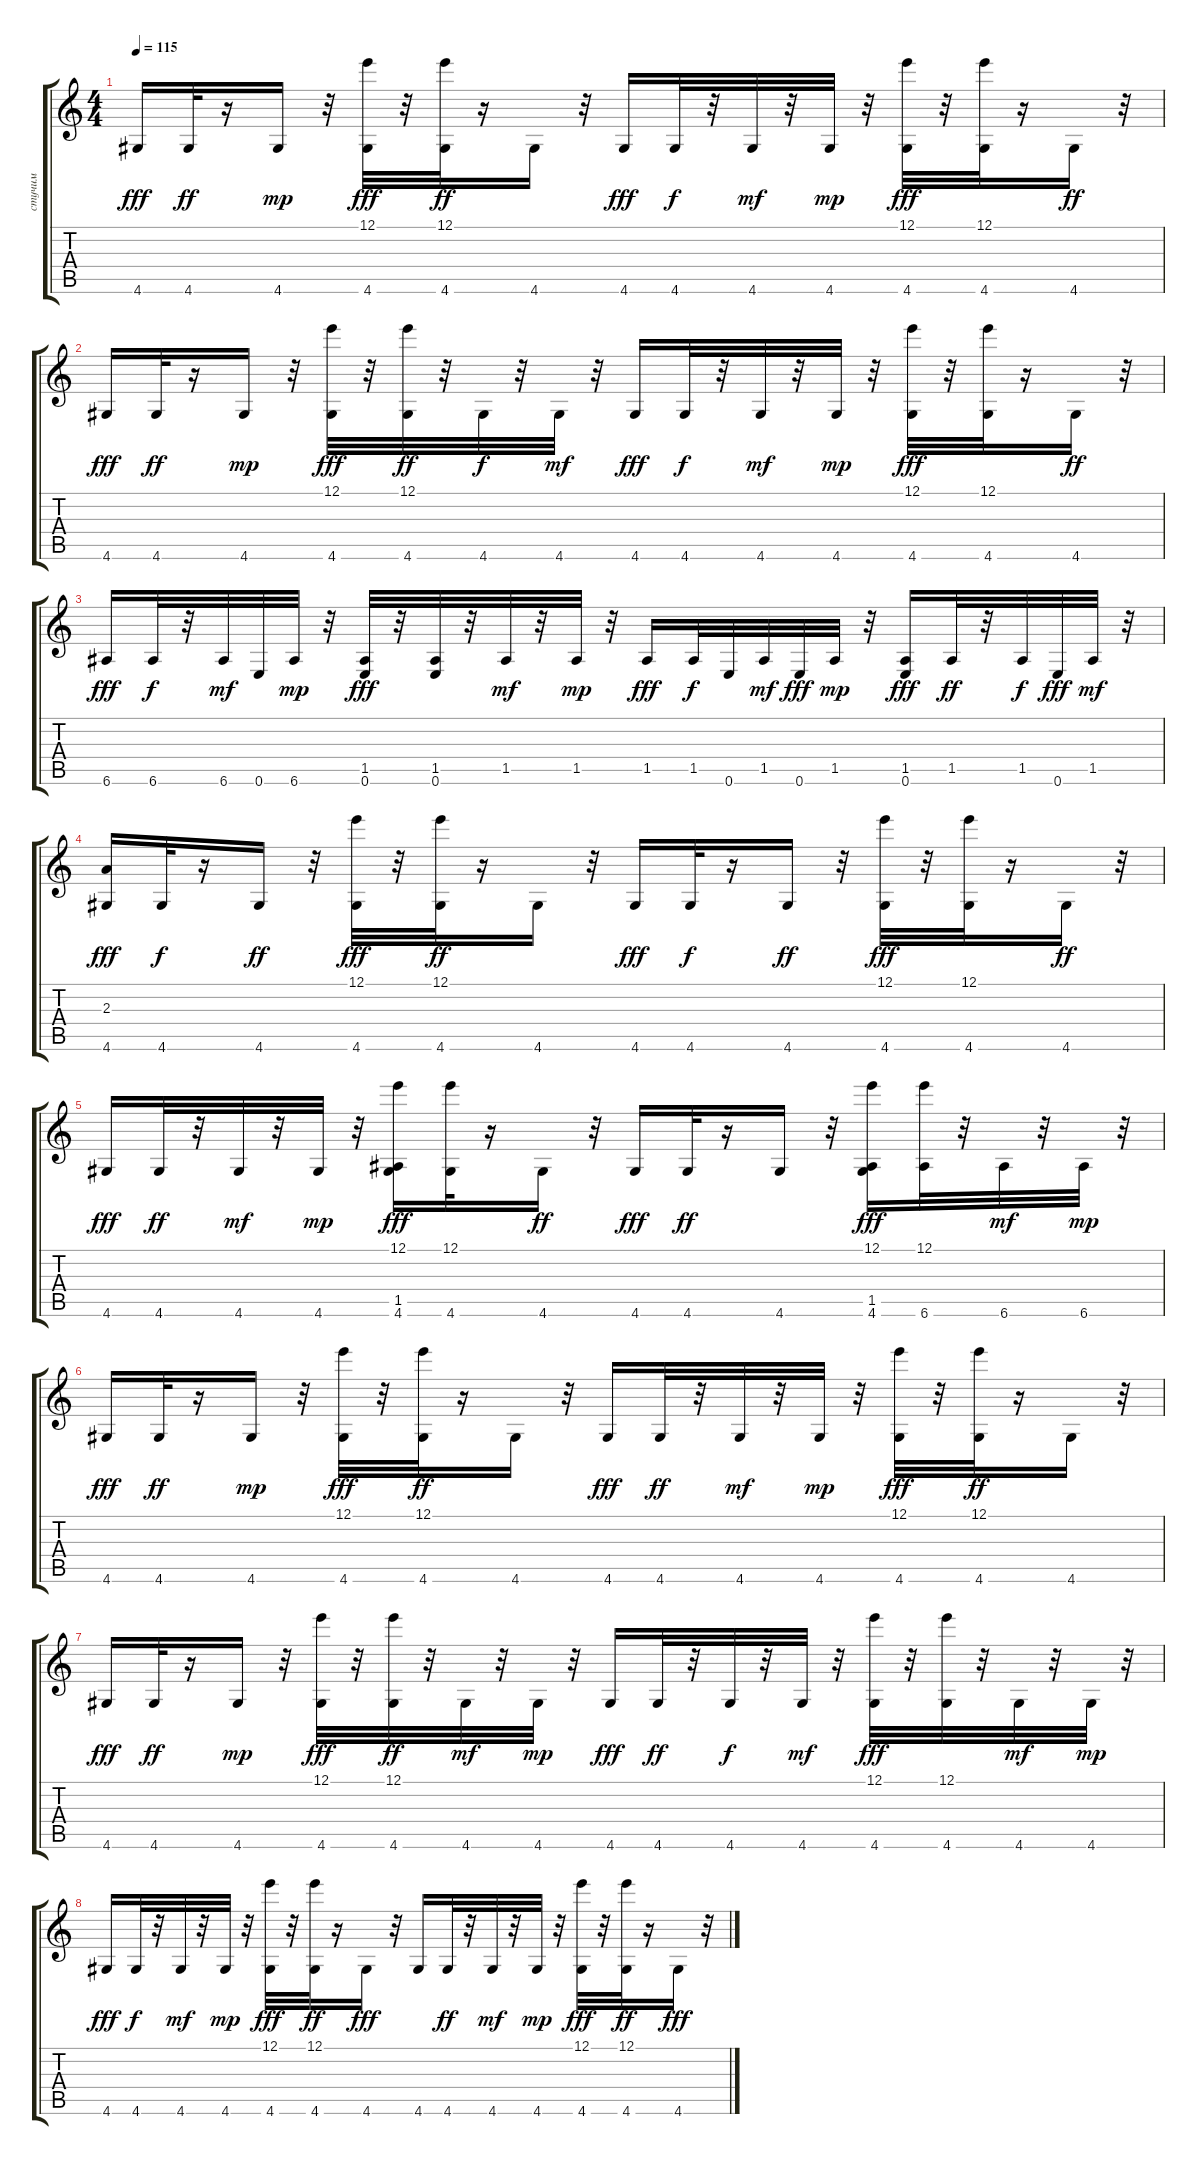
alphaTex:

\track ("стучим" "стучим") {instrument acousticguitarnylon}
\staff {score tabs}
\tuning (E4 B3 G3 D3 A2 E2) {hide}
\ts (4 4)
\tempo 115
\clef g2
\ks c
4.6.16{dy fff} 4.6.32{dy ff} r.16 4.6.16{dy mp} r.32 (12.1 4.6).32{dy fff} r.32 (12.1 4.6).32{dy ff} r.16 4.6.16 r.32 4.6.16{dy fff} 4.6.32{dy f} r.32 4.6.32{dy mf} r.32 4.6.32{dy mp} r.32 (12.1 4.6).32{dy fff} r.32 (12.1 4.6).32 r.16 4.6.16{dy ff} r.32 |
4.6.16{dy fff} 4.6.32{dy ff} r.16 4.6.16{dy mp} r.32 (12.1 4.6).32{dy fff} r.32 (12.1 4.6).32{dy ff} r.32 4.6.32{dy f} r.32 4.6.32{dy mf} r.32 4.6.16{dy fff} 4.6.32{dy f} r.32 4.6.32{dy mf} r.32 4.6.32{dy mp} r.32 (12.1 4.6).32{dy fff} r.32 (12.1 4.6).32 r.16 4.6.16{dy ff} r.32 |
6.6.16{dy fff} 6.6.32{dy f} r.32 6.6.32{dy mf} 0.6.32 6.6.32{dy mp} r.32 (1.5 0.6).32{dy fff} r.32 (1.5 0.6).32 r.32 1.5.32{dy mf} r.32 1.5.32{dy mp} r.32 1.5.16{dy fff} 1.5.32{dy f} 0.6.32 1.5.32{dy mf} 0.6.32{dy fff} 1.5.32{dy mp} r.32 (1.5 0.6).16{dy fff} 1.5.32{dy ff} r.32 1.5.32{dy f} 0.6.32{dy fff} 1.5.32{dy mf} r.32 |
(2.3 4.6).16{dy fff} 4.6.32{dy f} r.16 4.6.16{dy ff} r.32 (12.1 4.6).32{dy fff} r.32 (12.1 4.6).32{dy ff} r.16 4.6.16 r.32 4.6.16{dy fff} 4.6.32{dy f} r.16 4.6.16{dy ff} r.32 (12.1 4.6).32{dy fff} r.32 (12.1 4.6).32 r.16 4.6.16{dy ff} r.32 |
4.6.16{dy fff} 4.6.32{dy ff} r.32 4.6.32{dy mf} r.32 4.6.32{dy mp} r.32 (12.1 1.5 4.6).16{dy fff} (12.1 4.6).32 r.16 4.6.16{dy ff} r.32 4.6.16{dy fff} 4.6.32{dy ff} r.16 4.6.16 r.32 (12.1 1.5 4.6).16{dy fff} (12.1 6.6).32 r.32 6.6.32{dy mf} r.32 6.6.32{dy mp} r.32 |
4.6.16{dy fff} 4.6.32{dy ff} r.16 4.6.16{dy mp} r.32 (12.1 4.6).32{dy fff} r.32 (12.1 4.6).32{dy ff} r.16 4.6.16 r.32 4.6.16{dy fff} 4.6.32{dy ff} r.32 4.6.32{dy mf} r.32 4.6.32{dy mp} r.32 (12.1 4.6).32{dy fff} r.32 (12.1 4.6).32{dy ff} r.16 4.6.16 r.32 |
4.6.16{dy fff} 4.6.32{dy ff} r.16 4.6.16{dy mp} r.32 (12.1 4.6).32{dy fff} r.32 (12.1 4.6).32{dy ff} r.32 4.6.32{dy mf} r.32 4.6.32{dy mp} r.32 4.6.16{dy fff} 4.6.32{dy ff} r.32 4.6.32{dy f} r.32 4.6.32{dy mf} r.32 (12.1 4.6).32{dy fff} r.32 (12.1 4.6).32 r.32 4.6.32{dy mf} r.32 4.6.32{dy mp} r.32 |
4.6.16{dy fff} 4.6.32{dy f} r.32 4.6.32{dy mf} r.32 4.6.32{dy mp} r.32 (12.1 4.6).32{dy fff} r.32 (12.1 4.6).32{dy ff} r.16 4.6.16{dy fff} r.32 4.6.16 4.6.32{dy ff} r.32 4.6.32{dy mf} r.32 4.6.32{dy mp} r.32 (12.1 4.6).32{dy fff} r.32 (12.1 4.6).32{dy ff} r.16 4.6.16{dy fff} r.32
